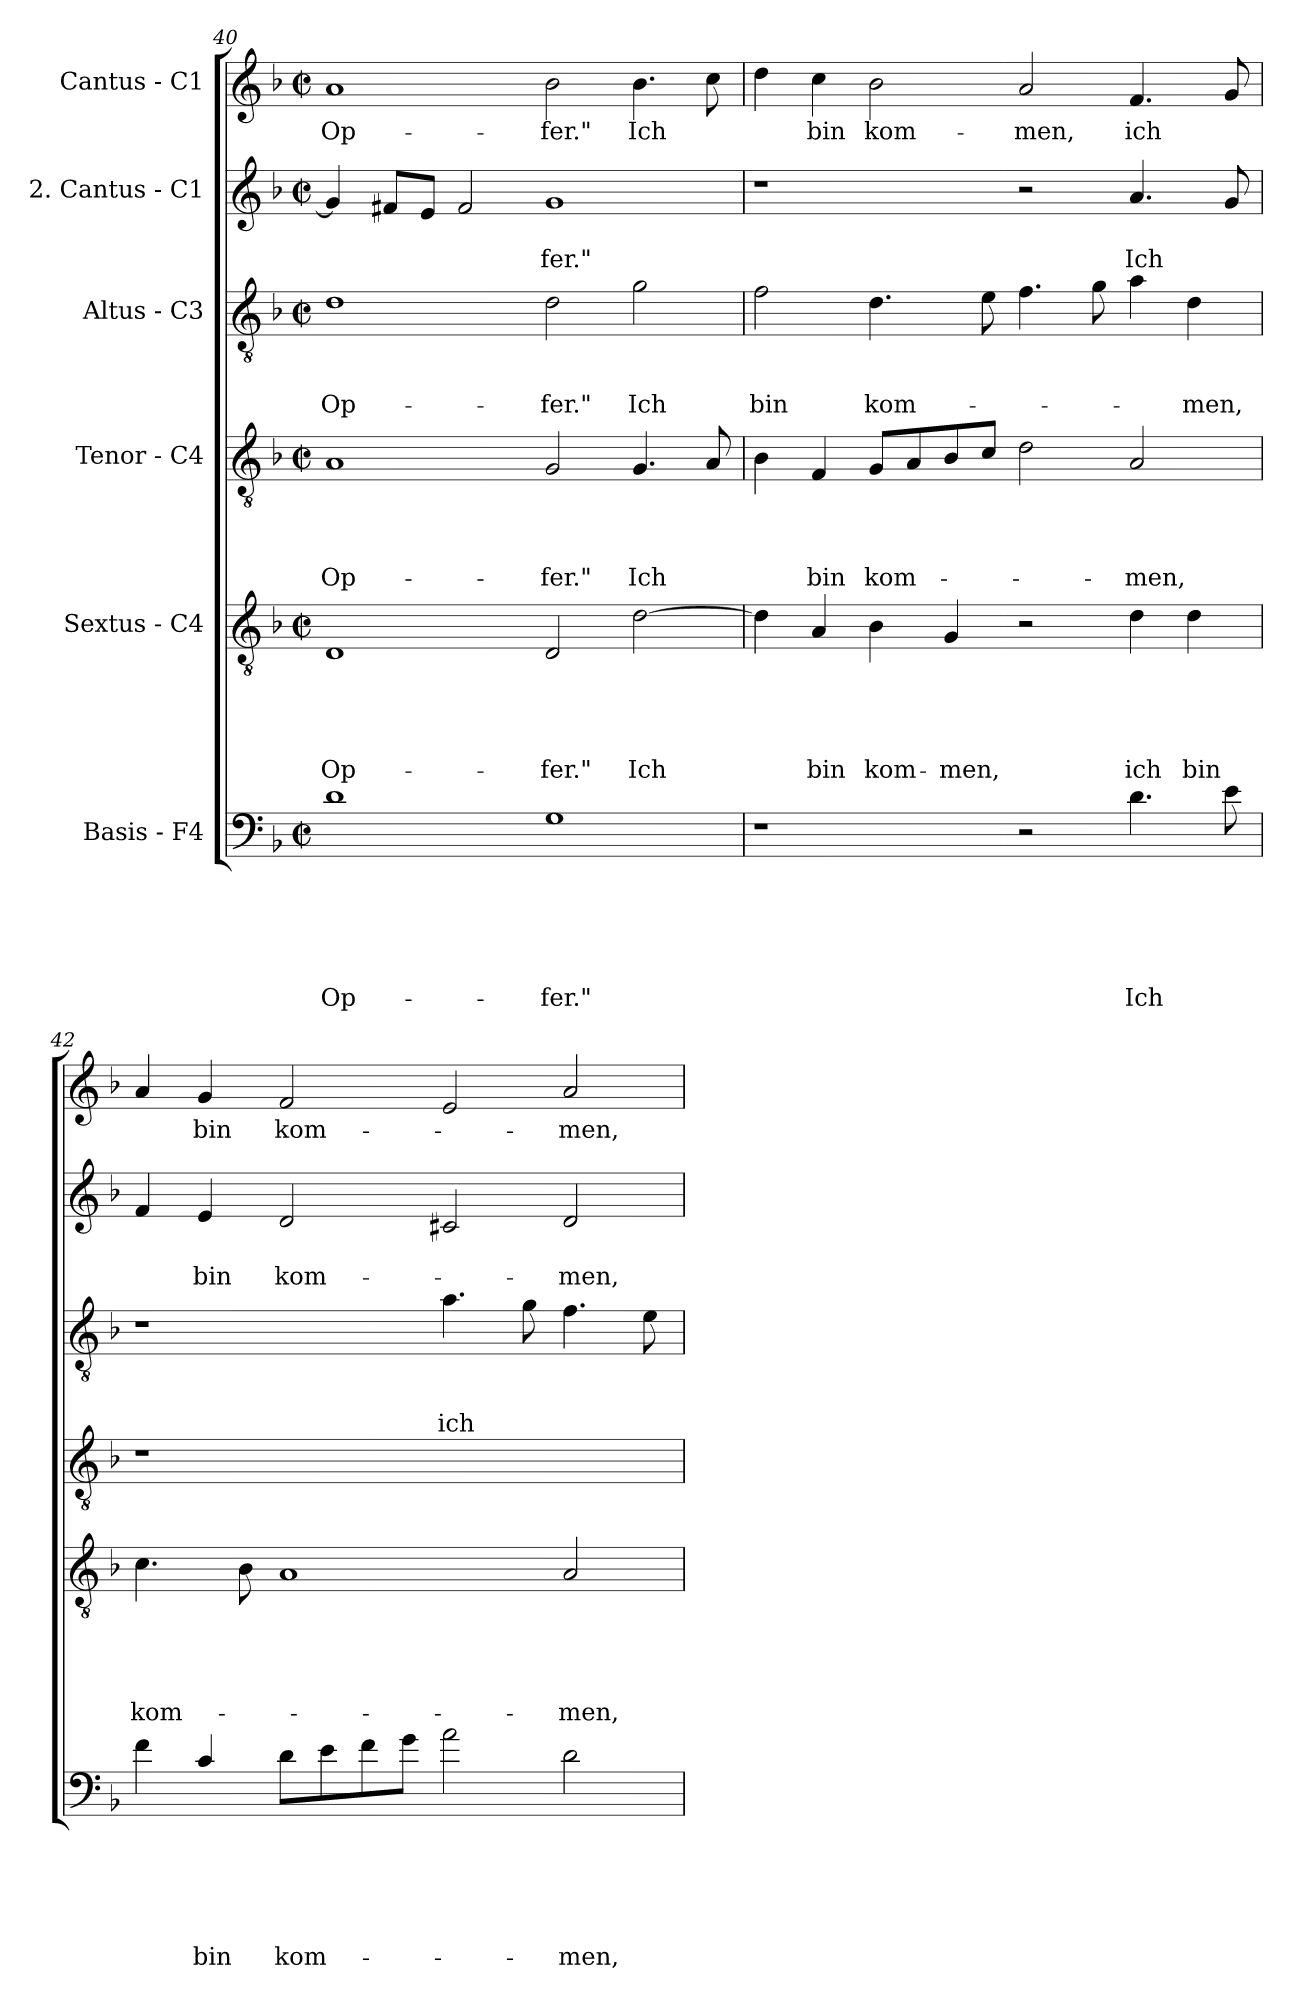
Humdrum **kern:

**kern	**text	**text	**text	**text	**text	**text	**kern	**text	**text	**text	**text	**text	**kern	**text	**text	**text	**text	**kern	**text	**text	**text	**kern	**text	**text	**kern	**text
*part6	*part6	*part6	*part6	*part6	*part6	*part6	*part5	*part5	*part5	*part5	*part5	*part5	*part4	*part4	*part4	*part4	*part4	*part3	*part3	*part3	*part3	*part2	*part2	*part2	*part1	*part1
*staff6	*staff6	*staff6	*staff6	*staff6	*staff6	*staff6	*staff5	*staff5	*staff5	*staff5	*staff5	*staff5	*staff4	*staff4	*staff4	*staff4	*staff4	*staff3	*staff3	*staff3	*staff3	*staff2	*staff2	*staff2	*staff1	*staff1
*I"Basis - F4	*	*	*	*	*	*	*I"Sextus - C4	*	*	*	*	*	*I"Tenor - C4	*	*	*	*	*I"Altus - C3	*	*	*	*I"2. Cantus - C1	*	*	*I"Cantus - C1	*
!!LO:LB:g=z
*clefF4	*	*	*	*	*	*	*clefGv2	*	*	*	*	*	*clefGv2	*	*	*	*	*clefGv2	*	*	*	*clefG2	*	*	*clefG2	*
*ITrd8c14	*	*	*	*	*	*	*	*	*	*	*	*	*	*	*	*	*	*	*	*	*	*	*	*	*	*
*k[b-]	*	*	*	*	*	*	*k[b-]	*	*	*	*	*	*k[b-]	*	*	*	*	*k[b-]	*	*	*	*k[b-]	*	*	*k[b-]	*
*F:	*	*	*	*	*	*	*F:	*	*	*	*	*	*F:	*	*	*	*	*F:	*	*	*	*F:	*	*	*F:	*
*M2/2	*	*	*	*	*	*	*M2/2	*	*	*	*	*	*M2/2	*	*	*	*	*M2/2	*	*	*	*M2/2	*	*	*M2/2	*
*met(c|)	*	*	*	*	*	*	*met(c|)	*	*	*	*	*	*met(c|)	*	*	*	*	*met(c|)	*	*	*	*met(c|)	*	*	*met(c|)	*
=40	=40	=40	=40	=40	=40	=40	=40	=40	=40	=40	=40	=40	=40	=40	=40	=40	=40	=40	=40	=40	=40	=40	=40	=40	=40	=40
!	!	!	!	!	!	!LO:LY:b	!	!	!	!	!	!LO:LY:b	!	!	!	!	!LO:LY:b	!	!	!	!LO:LY:b	!	!	!	!	!LO:LY:b
1D	.	.	.	.	.	Op-	1D	.	.	.	.	Op-	1A	.	.	.	Op-	1d	.	.	Op-	4g/]	.	.	1a	Op-
.	.	.	.	.	.	.	.	.	.	.	.	.	.	.	.	.	.	.	.	.	.	8f#X/L	.	.	.	.
.	.	.	.	.	.	.	.	.	.	.	.	.	.	.	.	.	.	.	.	.	.	8e/J	.	.	.	.
.	.	.	.	.	.	.	.	.	.	.	.	.	.	.	.	.	.	.	.	.	.	2f#/	.	.	.	.
!	!	!	!	!	!	!LO:LY:b	!	!	!	!	!	!LO:LY:b	!	!	!	!	!LO:LY:b	!	!	!	!LO:LY:b	!	!	!LO:LY:b	!	!LO:LY:b
1GG	.	.	.	.	.	-fer."	2D/	.	.	.	.	-fer."	2G/	.	.	.	-fer."	2d\	.	.	-fer."	1g	.	-fer."	2b-\	-fer."
!	!	!	!	!	!	!	!	!	!	!	!	!LO:LY:b	!	!	!	!	!LO:LY:b	!	!	!	!LO:LY:b	!	!	!	!	!LO:LY:b
.	.	.	.	.	.	.	[2d\	.	.	.	.	Ich	4.G/	.	.	.	Ich	2g\	.	.	Ich	.	.	.	4.b-\	Ich
.	.	.	.	.	.	.	.	.	.	.	.	.	8A/	.	.	.	.	.	.	.	.	.	.	.	8cc\	.
=41	=41	=41	=41	=41	=41	=41	=41	=41	=41	=41	=41	=41	=41	=41	=41	=41	=41	=41	=41	=41	=41	=41	=41	=41	=41	=41
!	!	!	!	!	!	!	!	!	!	!	!	!	!	!	!	!	!	!	!	!	!LO:LY:b	!	!	!	!	!
1r	.	.	.	.	.	.	4d\]	.	.	.	.	.	4B-\	.	.	.	.	2f\	.	.	bin	1r	.	.	4dd\	.
!	!	!	!	!	!	!	!	!	!	!	!	!LO:LY:b	!	!	!	!	!LO:LY:b	!	!	!	!	!	!	!	!	!LO:LY:b
.	.	.	.	.	.	.	4A/	.	.	.	.	bin	4F/	.	.	.	bin	.	.	.	.	.	.	.	4cc\	bin
!	!	!	!	!	!	!	!	!	!	!	!	!LO:LY:b	!	!	!	!	!LO:LY:b	!	!	!	!LO:LY:b	!	!	!	!	!LO:LY:b
.	.	.	.	.	.	.	4B-\	.	.	.	.	kom-	8G/L	.	.	.	kom-	4.d\	.	.	kom-	.	.	.	2b-\	kom-
.	.	.	.	.	.	.	.	.	.	.	.	.	8A/	.	.	.	.	.	.	.	.	.	.	.	.	.
!	!	!	!	!	!	!	!	!	!	!	!	!LO:LY:b	!	!	!	!	!	!	!	!	!	!	!	!	!	!
.	.	.	.	.	.	.	4G/	.	.	.	.	-men,	8B-/	.	.	.	.	.	.	.	.	.	.	.	.	.
.	.	.	.	.	.	.	.	.	.	.	.	.	8c/J	.	.	.	.	8e\	.	.	.	.	.	.	.	.
!	!	!	!	!	!	!	!	!	!	!	!	!	!	!	!	!	!	!	!	!	!	!	!	!	!	!LO:LY:b
2r	.	.	.	.	.	.	2r	.	.	.	.	.	2d\	.	.	.	.	4.f\	.	.	.	2r	.	.	2a/	-men,
.	.	.	.	.	.	.	.	.	.	.	.	.	.	.	.	.	.	8g\	.	.	.	.	.	.	.	.
!	!	!	!	!	!	!LO:LY:b	!	!	!	!	!	!LO:LY:b	!	!	!	!	!LO:LY:b	!	!	!	!	!	!	!LO:LY:b	!	!LO:LY:b
4.D\	.	.	.	.	.	Ich	4d\	.	.	.	.	ich	2A/	.	.	.	-men,	4a\	.	.	.	4.a/	.	Ich	4.f/	ich
!	!	!	!	!	!	!	!	!	!	!	!	!LO:LY:b	!	!	!	!	!	!	!	!	!LO:LY:b	!	!	!	!	!
.	.	.	.	.	.	.	4d\	.	.	.	.	bin	.	.	.	.	.	4d\	.	.	-men,	.	.	.	.	.
8E\	.	.	.	.	.	.	.	.	.	.	.	.	.	.	.	.	.	.	.	.	.	8g/	.	.	8g/	.
=42	=42	=42	=42	=42	=42	=42	=42	=42	=42	=42	=42	=42	=42	=42	=42	=42	=42	=42	=42	=42	=42	=42	=42	=42	=42	=42
!	!	!	!	!	!	!	!	!	!	!	!	!LO:LY:b	!	!	!	!	!	!	!	!	!	!	!	!	!	!
4F\	.	.	.	.	.	.	4.c\	.	.	.	.	kom-	1r	.	.	.	.	1r	.	.	.	4f/	.	.	4a/	.
!	!	!	!	!	!	!LO:LY:b	!	!	!	!	!	!	!	!	!	!	!	!	!	!	!	!	!	!LO:LY:b	!	!LO:LY:b
4C/	.	.	.	.	.	bin	.	.	.	.	.	.	.	.	.	.	.	.	.	.	.	4e/	.	bin	4g/	bin
.	.	.	.	.	.	.	8B-\	.	.	.	.	.	.	.	.	.	.	.	.	.	.	.	.	.	.	.
!	!	!	!	!	!	!LO:LY:b	!	!	!	!	!	!	!	!	!	!	!	!	!	!	!	!	!	!LO:LY:b	!	!LO:LY:b
8D\L	.	.	.	.	.	kom-	1A	.	.	.	.	.	.	.	.	.	.	.	.	.	.	2d/	.	kom-	2f/	kom-
8E\	.	.	.	.	.	.	.	.	.	.	.	.	.	.	.	.	.	.	.	.	.	.	.	.	.	.
8F\	.	.	.	.	.	.	.	.	.	.	.	.	.	.	.	.	.	.	.	.	.	.	.	.	.	.
8G\J	.	.	.	.	.	.	.	.	.	.	.	.	.	.	.	.	.	.	.	.	.	.	.	.	.	.
!	!	!	!	!	!	!	!	!	!	!	!	!	!	!	!	!	!	!	!	!	!LO:LY:b	!	!	!	!	!
2A\	.	.	.	.	.	.	.	.	.	.	.	.	1ryy	.	.	.	.	4.a\	.	.	ich	2c#X/	.	.	2e/	.
.	.	.	.	.	.	.	.	.	.	.	.	.	.	.	.	.	.	8g\	.	.	.	.	.	.	.	.
!	!	!	!	!	!	!LO:LY:b	!	!	!	!	!	!LO:LY:b	!	!	!	!	!	!	!	!	!	!	!	!LO:LY:b	!	!LO:LY:b
2D\	.	.	.	.	.	-men,	2A/	.	.	.	.	-men,	.	.	.	.	.	4.f\	.	.	.	2d/	.	-men,	2a/	-men,
.	.	.	.	.	.	.	.	.	.	.	.	.	.	.	.	.	.	8e\	.	.	.	.	.	.	.	.
=	=	=	=	=	=	=	=	=	=	=	=	=	=	=	=	=	=	=	=	=	=	=	=	=	=	=
*-	*-	*-	*-	*-	*-	*-	*-	*-	*-	*-	*-	*-	*-	*-	*-	*-	*-	*-	*-	*-	*-	*-	*-	*-	*-	*-
